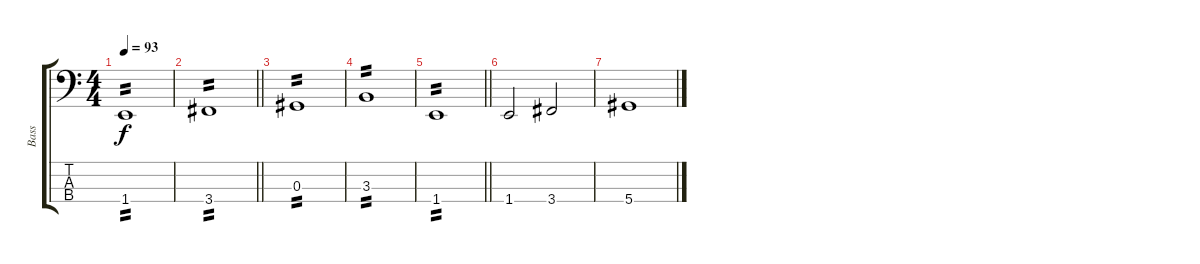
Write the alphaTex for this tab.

\track ("Bass" "Bass") {instrument electricbassfinger}
\staff {score tabs}
\tuning (Gb2 Db2 Ab1 Eb1) {hide}
\ts (4 4)
\tempo 93
\clef f4
\ks c
1.4.1{tp 2 dy f} |
\barLineRight lightlight
3.4.1{tp 2} |
0.3.1{tp 2} |
3.3.1{tp 2} |
\barLineRight lightlight
1.4.1{tp 2} |
1.4.2 3.4.2 |
5.4.1
